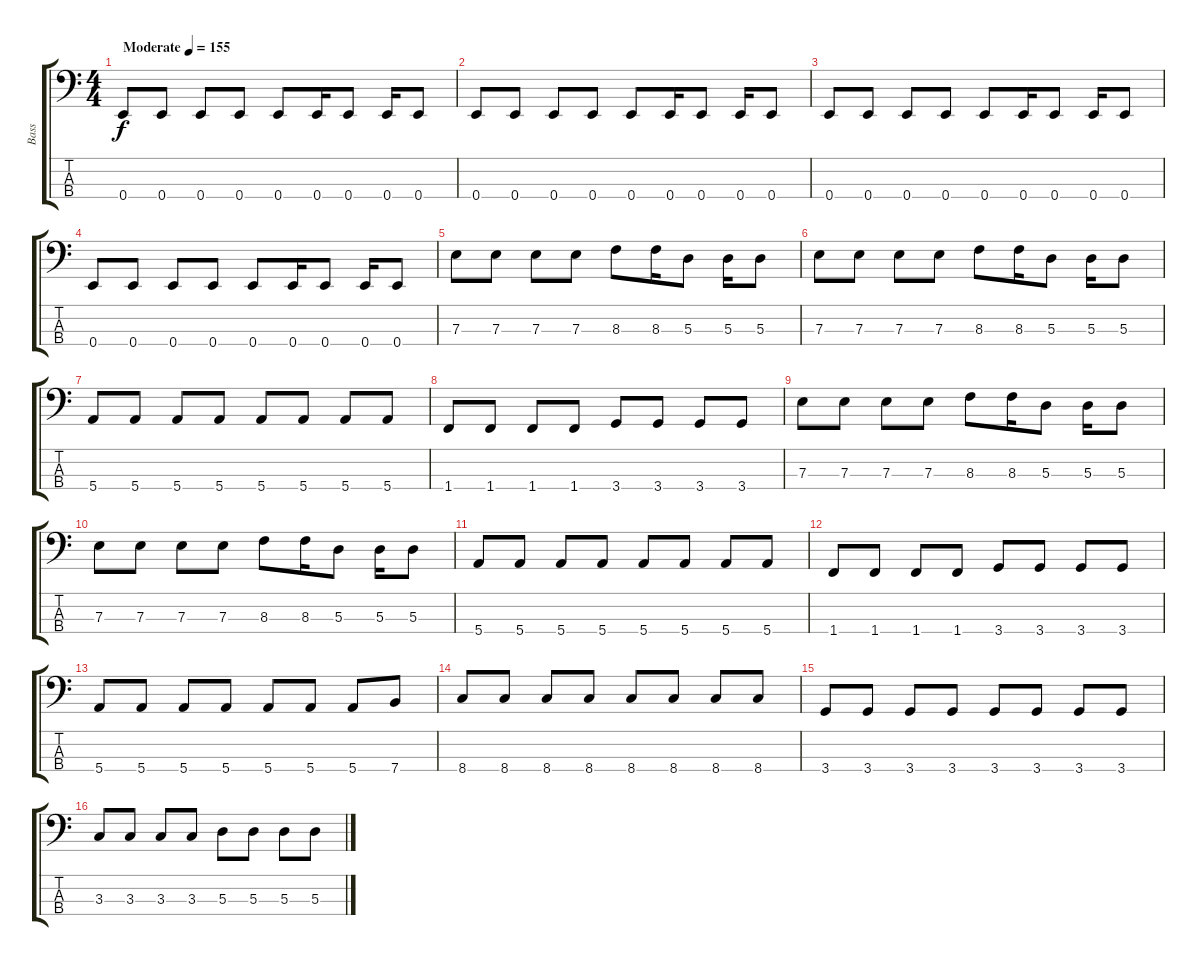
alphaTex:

\track ("Bass" "Bass") {instrument electricbassfinger}
\staff {score tabs}
\tuning (G2 D2 A1 E1) {hide}
\ts (4 4)
\tempo (155 "Moderate")
\clef f4
\ks c
0.4.8{dy f instrument electricbassfinger} 0.4.8 0.4.8 0.4.8 0.4.8 0.4.16 0.4.8 0.4.16 0.4.8 |
0.4.8 0.4.8 0.4.8 0.4.8 0.4.8 0.4.16 0.4.8 0.4.16 0.4.8 |
0.4.8 0.4.8 0.4.8 0.4.8 0.4.8 0.4.16 0.4.8 0.4.16 0.4.8 |
0.4.8 0.4.8 0.4.8 0.4.8 0.4.8 0.4.16 0.4.8 0.4.16 0.4.8 |
7.3.8 7.3.8 7.3.8 7.3.8 8.3.8 8.3.16 5.3.8 5.3.16 5.3.8 |
7.3.8 7.3.8 7.3.8 7.3.8 8.3.8 8.3.16 5.3.8 5.3.16 5.3.8 |
5.4.8 5.4.8 5.4.8 5.4.8 5.4.8 5.4.8 5.4.8 5.4.8 |
1.4.8 1.4.8 1.4.8 1.4.8 3.4.8 3.4.8 3.4.8 3.4.8 |
7.3.8 7.3.8 7.3.8 7.3.8 8.3.8 8.3.16 5.3.8 5.3.16 5.3.8 |
7.3.8 7.3.8 7.3.8 7.3.8 8.3.8 8.3.16 5.3.8 5.3.16 5.3.8 |
5.4.8 5.4.8 5.4.8 5.4.8 5.4.8 5.4.8 5.4.8 5.4.8 |
1.4.8 1.4.8 1.4.8 1.4.8 3.4.8 3.4.8 3.4.8 3.4.8 |
5.4.8 5.4.8 5.4.8 5.4.8 5.4.8 5.4.8 5.4.8 7.4.8 |
8.4.8 8.4.8 8.4.8 8.4.8 8.4.8 8.4.8 8.4.8 8.4.8 |
3.4.8 3.4.8 3.4.8 3.4.8 3.4.8 3.4.8 3.4.8 3.4.8 |
3.3.8 3.3.8 3.3.8 3.3.8 5.3.8 5.3.8 5.3.8 5.3.8
